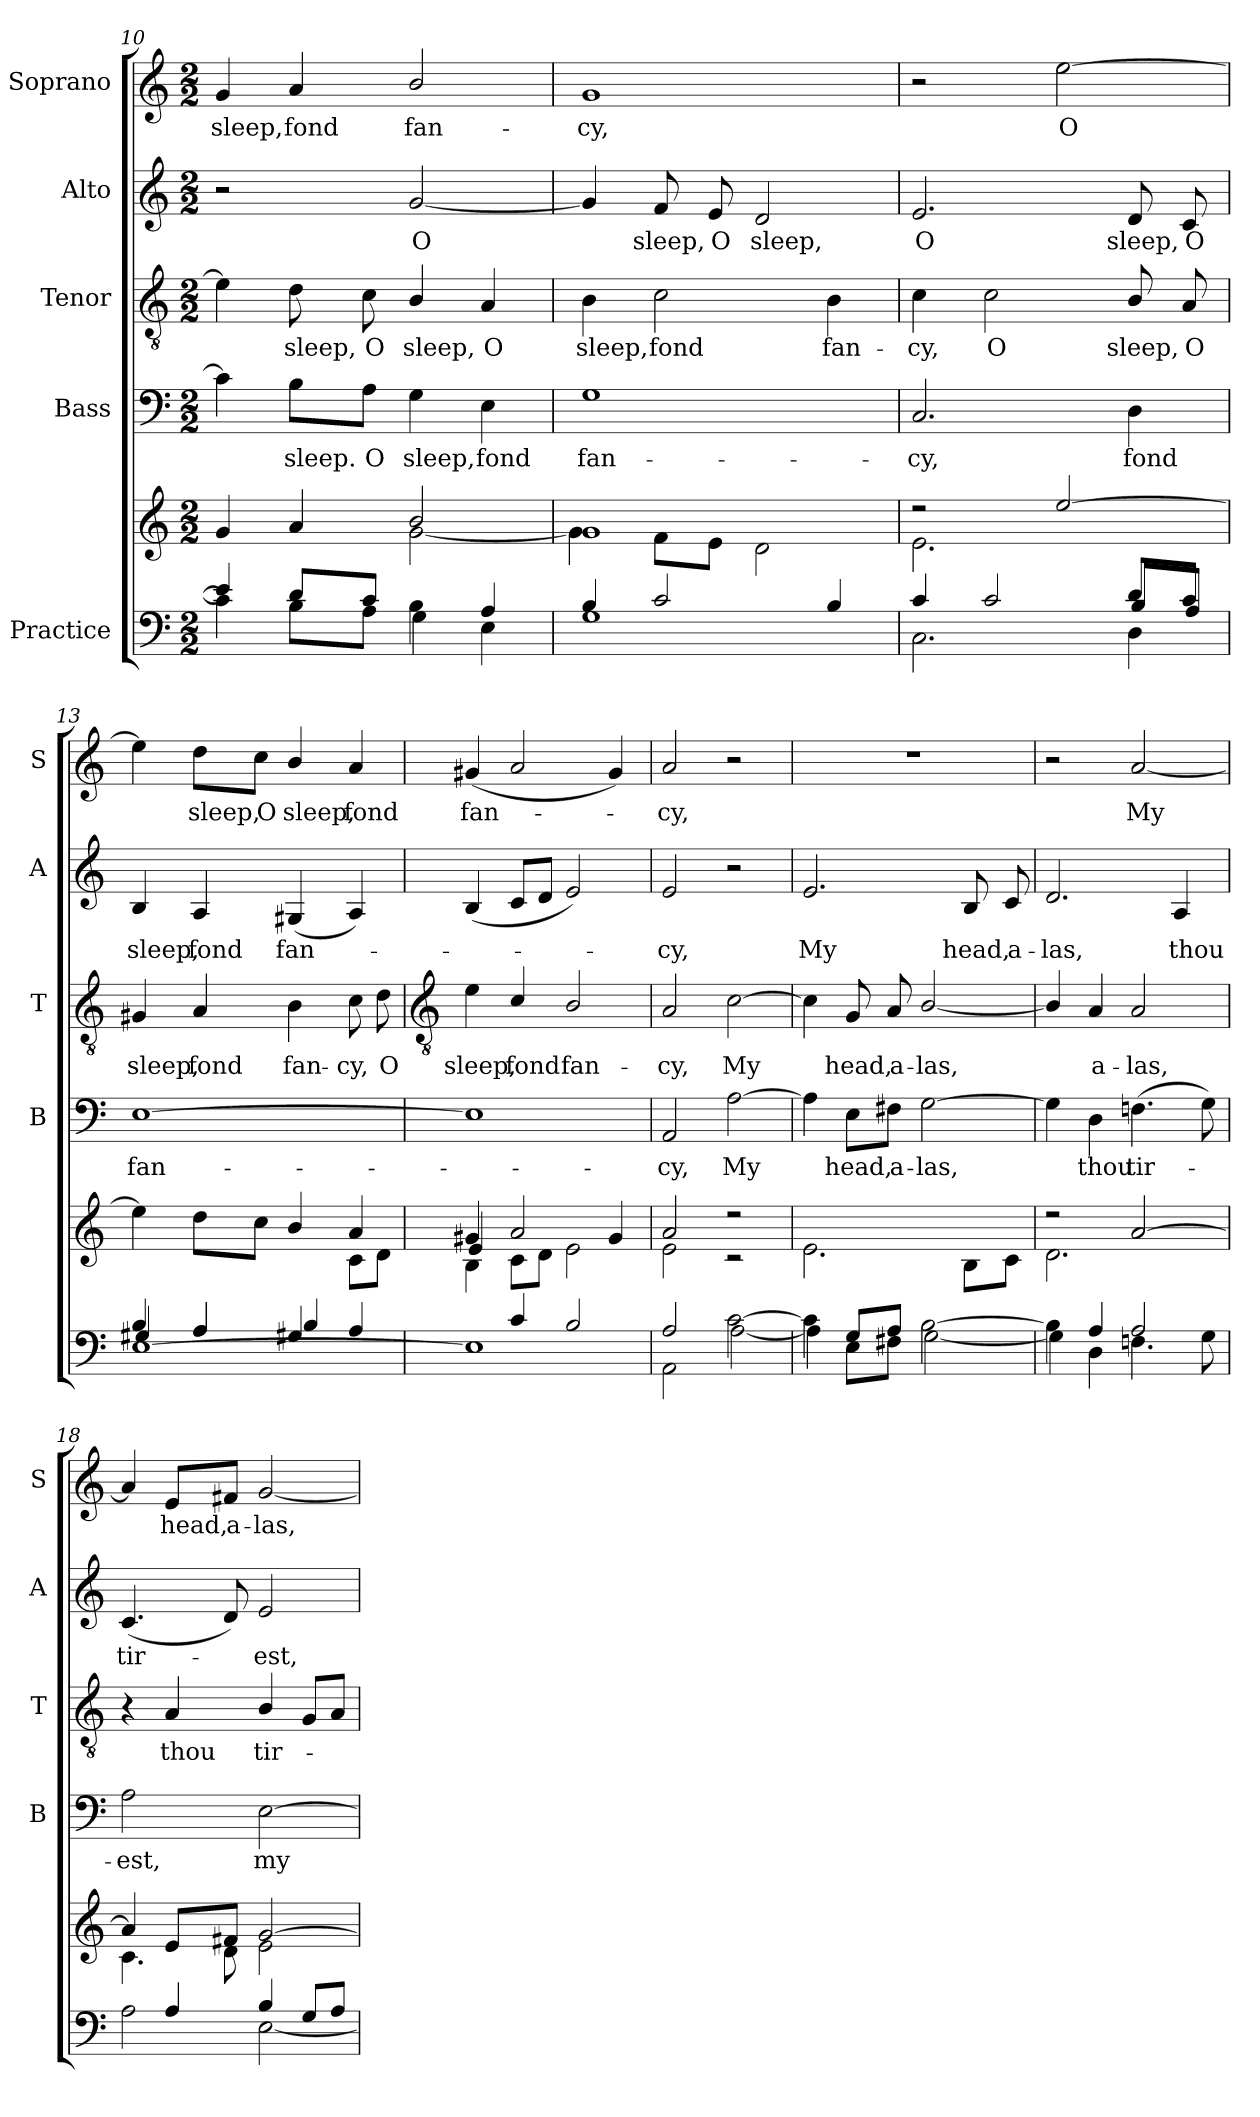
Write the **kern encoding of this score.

**kern	**kern	**kern	**text	**kern	**text	**kern	**text	**kern	**text
*part5	*part5	*part4	*part4	*part3	*part3	*part2	*part2	*part1	*part1
*staff6	*staff5	*staff4	*staff4	*staff3	*staff3	*staff2	*staff2	*staff1	*staff1
*I"Practice	*	*I"Bass	*	*I"Tenor	*	*I"Alto	*	*I"Soprano	*
*	*	*I'B	*	*I'T	*	*I'A	*	*I'S	*
!!LO:LB:g=z
*clefF4	*clefG2	*clefF4	*	*clefGv2	*	*clefG2	*	*clefG2	*
*k[]	*k[]	*k[]	*	*k[]	*	*k[]	*	*k[]	*
*C:	*C:	*C:	*	*C:	*	*C:	*	*C:	*
*M2/2	*M2/2	*M2/2	*	*M2/2	*	*M2/2	*	*M2/2	*
=10	=10	=10	=10	=10	=10	=10	=10	=10	=10
*^	*^	*	*	*	*	*	*	*	*
!	!	!	!	!	!LO:LY:b	!	!	!	!	!	!LO:LY:b
4e]	4c\]	4g	2ryy	4c]	.	4e]	.	2r	.	4g	sleep,
!	!	!	!	!	!LO:LY:b	!	!LO:LY:b	!	!	!	!LO:LY:b
8dL	8B\L	4a	.	8B\L	sleep.	8d	sleep,	.	.	4a	fond
!	!	!	!	!	!LO:LY:b	!	!LO:LY:b	!	!	!	!
8cJ	8A\J	.	.	8A\J	O	8c	O	.	.	.	.
!	!	!	!	!	!LO:LY:b	!	!LO:LY:b	!	!LO:LY:b	!	!LO:LY:b
4B\	4G\	2b/	[2g	4G	sleep,	4B/	sleep,	[2g	O	2b/	fan-
!	!	!	!	!	!LO:LY:b	!	!LO:LY:b	!	!	!	!
4A	4E\	.	.	4E	fond	4A	O	.	.	.	.
=11	=11	=11	=11	=11	=11	=11	=11	=11	=11	=11	=11
!	!	!	!	!	!LO:LY:b	!	!LO:LY:b	!	!	!	!LO:LY:b
4B/	1G\	1g	4g\]	1G	fan-	4B	sleep,	4g]	.	1g	-cy,
!	!	!	!	!	!	!	!LO:LY:b	!	!LO:LY:b	!	!
2c/	.	.	8f\L	.	.	2c\	fond	8f	sleep,	.	.
!	!	!	!	!	!	!	!	!	!LO:LY:b	!	!
.	.	.	8e\J	.	.	.	.	8e	O	.	.
!	!	!	!	!	!	!	!	!	!LO:LY:b	!	!
.	.	.	2d\	.	.	.	.	2d	sleep,	.	.
!	!	!	!	!	!	!	!LO:LY:b	!	!	!	!
4B/	.	.	.	.	.	4B	fan-	.	.	.	.
=12	=12	=12	=12	=12	=12	=12	=12	=12	=12	=12	=12
*	*^	*	*	*	*	*	*	*	*	*	*
!	!	!	!	!	!	!LO:LY:b	!	!LO:LY:b	!	!LO:LY:b	!	!
2.ryy	4c/	2.C\	2r	2.e\	2.C	-cy,	4c\	-cy,	2.e	O	2r	.
!	!	!	!	!	!	!	!	!LO:LY:b	!	!	!	!
.	2c/	.	.	.	.	.	2c\	O	.	.	.	.
!	!	!	!	!	!	!	!	!	!	!	!	!LO:LY:b
.	.	.	[2ee/	.	.	.	.	.	.	.	[2ee	O
!	!	!	!	!	!	!LO:LY:b	!	!LO:LY:b	!	!LO:LY:b	!	!
8d/L	8B/L	4D\	.	4ryy	4D	fond	8B/	sleep,	8d	sleep,	.	.
!	!	!	!	!	!	!	!	!LO:LY:b	!	!LO:LY:b	!	!
8c/J	8A/J	.	.	.	.	.	8A	O	8c	O	.	.
=13	=13	=13	=13	=13	=13	=13	=13	=13	=13	=13	=13	=13
!	!	!	!	!	!	!LO:LY:b	!	!LO:LY:b	!	!LO:LY:b	!	!
4B/	4G#X/	[1E\	4ee\]	2.ryy	[1E	fan-	4G#X	sleep,	4B	sleep,	4ee]	.
!	!	!	!	!	!	!	!	!LO:LY:b	!	!LO:LY:b	!	!LO:LY:b
4A/	4A/	.	8ddL	.	.	.	4A	fond	4A	fond	8dd\L	sleep,
!	!	!	!	!	!	!	!	!	!	!	!	!LO:LY:b
.	.	.	8ccJ	.	.	.	.	.	.	.	8cc\J	O
!	!	!	!	!	!	!	!	!LO:LY:b	!	!LO:LY:b	!	!LO:LY:b
4G#X/	4B/	.	4b/	.	.	.	4B	fan-	(<4G#X	fan-	4b/	sleep,
!	!	!	!	!	!	!	!	!LO:LY:b	!	!	!	!LO:LY:b
4A/	4ryy	.	4a	8c\L	.	.	8c	-cy,	4A)	.	4a	fond
!	!	!	!	!	!	!	!	!LO:LY:b	!	!	!	!
.	.	.	.	8d\J	.	.	8d	O	.	.	.	.
*v	*v	*v	*	*	*	*	*	*	*	*	*	*
*	*v	*v	*	*	*	*	*	*	*	*
!!LO:LB:g=z
=14	=14	=14	=14	=14	=14	=14	=14	=14	=14
*	*	*	*	*clefGv2	*	*	*	*	*
*^	*^	*	*	*	*	*	*	*	*
*	*	*	*^	*	*	*	*	*	*	*	*
!	!	!	!	!	!	!LO:LY:b	!	!LO:LY:b	!	!	!	!LO:LY:b
4ryy	1E\]	4g#X	4B	4e	1E]	.	4e	sleep,	(<4B	.	(<4g#X	fan-
!	!	!	!	!	!	!	!	!LO:LY:b	!	!	!	!
4c/	.	2a	8c\L	2.ryy	.	.	4c/	fond	8cL	.	2a	.
.	.	.	8d\J	.	.	.	.	.	8dJ	.	.	.
!	!	!	!	!	!	!	!	!LO:LY:b	!	!	!	!
2B/	.	.	2e\	.	.	.	2B/	fan-	2e)	.	.	.
.	.	4g#	.	.	.	.	.	.	.	.	4g#)	.
*	*	*	*v	*v	*	*	*	*	*	*	*	*
=15	=15	=15	=15	=15	=15	=15	=15	=15	=15	=15	=15
!	!	!	!	!	!LO:LY:b	!	!LO:LY:b	!	!LO:LY:b	!	!LO:LY:b
2A	2AA\	2a	2e	2AA	cy,	2A	-cy,	2e	cy,	2a	cy,
!	!	!	!	!	!LO:LY:b	!	!LO:LY:b	!	!	!	!
[2c\	[2A\	2r	2r	[2A	My	[2c\	My	2r	.	2r	.
=16	=16	=16	=16	=16	=16	=16	=16	=16	=16	=16	=16
!	!	!	!	!	!	!	!	!	!LO:LY:b	!	!
4c\]	4A\]	1ryy	2.e	4A]	.	4c\]	.	2.e	My	1r	.
!	!	!	!	!	!LO:LY:b	!	!LO:LY:b	!	!	!	!
8GL	8E\L	.	.	8E\L	head,	8G	head,	.	.	.	.
!	!	!	!	!	!LO:LY:b	!	!LO:LY:b	!	!	!	!
8AJ	8F#X\J	.	.	8F#X\J	a-	8A	a-	.	.	.	.
!	!	!	!	!	!LO:LY:b	!	!LO:LY:b	!	!	!	!
[2B\	[2G\	.	.	[2G	-las,	[2B/	-las,	.	.	.	.
!	!	!	!	!	!	!	!	!	!LO:LY:b	!	!
.	.	.	8BL	.	.	.	.	8B	head,	.	.
!	!	!	!	!	!	!	!	!	!LO:LY:b	!	!
.	.	.	8cJ	.	.	.	.	8c	a-	.	.
=17	=17	=17	=17	=17	=17	=17	=17	=17	=17	=17	=17
!	!	!	!	!	!	!	!	!	!LO:LY:b	!	!
4B\]	4G\]	2r	2.d\	4G]	.	4B/]	.	2.d	-las,	2r	.
!	!	!	!	!	!LO:LY:b	!	!LO:LY:b	!	!	!	!
4A	4D\	.	.	4D	thou	4A	a-	.	.	.	.
!	!	!	!	!	!LO:LY:b	!	!LO:LY:b	!	!	!	!LO:LY:b
2A/	4.Fn\	[2a	.	(>4.Fn	tir-	2A	-las,	.	.	[2a	My
!	!	!	!	!	!	!	!	!	!LO:LY:b	!	!
.	.	.	4ryy	.	.	.	.	4A	thou	.	.
.	8G\	.	.	8G)	.	.	.	.	.	.	.
=18	=18	=18	=18	=18	=18	=18	=18	=18	=18	=18	=18
!	!	!	!	!	!LO:LY:b	!	!	!	!LO:LY:b	!	!
4ryy	2A\	4a]	4.c\	2A	est,	4r	.	(<4.c	tir-	4a]	.
!	!	!	!	!	!	!	!LO:LY:b	!	!	!	!LO:LY:b
4A	.	8eL	.	.	.	4A	thou	.	.	8e/L	head,
!	!	!	!	!	!	!	!	!	!	!	!LO:LY:b
.	.	8f#XJ	8d\	.	.	.	.	8d)	.	8f#X/J	a-
!	!	!	!	!	!LO:LY:b	!	!LO:LY:b	!	!LO:LY:b	!	!LO:LY:b
4B/	[2E\	[2g	2e	[2E\	my	4B/	tir-	2e	est,	[2g	-las,
8G/L	.	.	.	.	.	8GL	.	.	.	.	.
8A/J	.	.	.	.	.	8AJ	.	.	.	.	.
*v	*v	*	*	*	*	*	*	*	*	*	*
*	*v	*v	*	*	*	*	*	*	*	*
=	=	=	=	=	=	=	=	=	=
*-	*-	*-	*-	*-	*-	*-	*-	*-	*-
